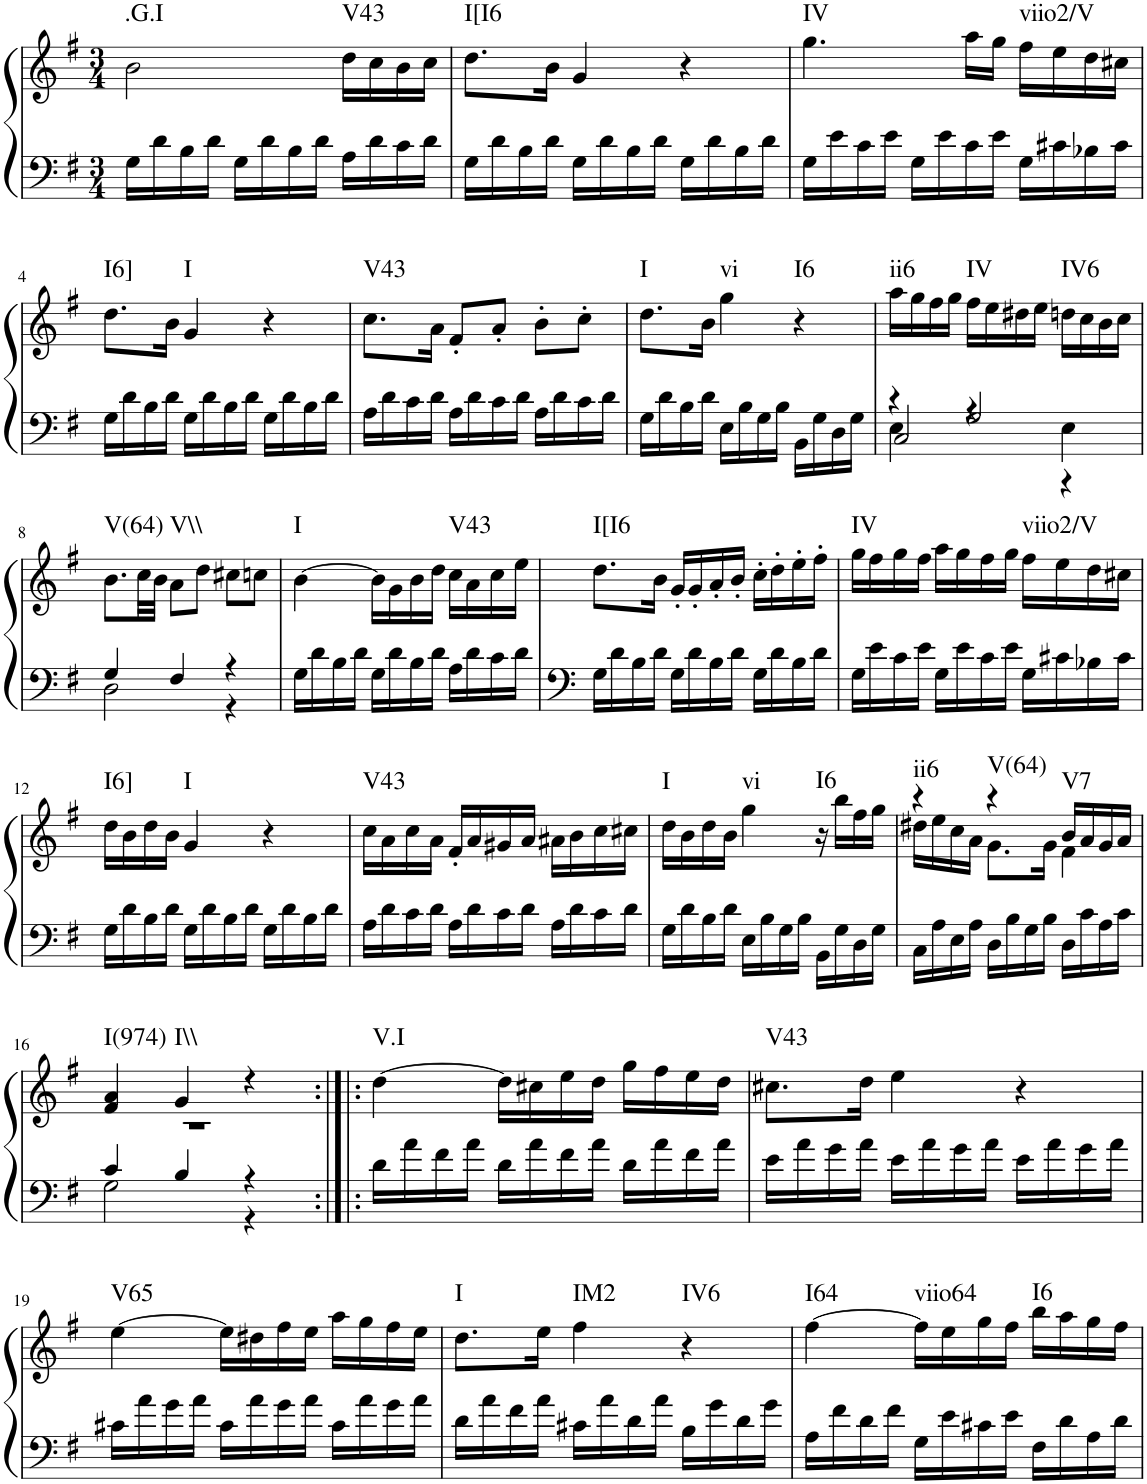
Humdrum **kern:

**kern	**kern	**harte
*part1	*part1	*part1
*staff2	*staff1	*
*I"Piano, Piano right	*	*
*I'Pno.	*	*
*clefF4	*clefG2	*
*k[f#]	*k[f#]	*
*M3/4	*M3/4	*
=1	=1	=1
!	!	!LO:H:kt=.G.I
16G\LL	2b\	N
16d\	.	.
16B\	.	.
16d\JJ	.	.
16G\LL	.	.
16d\	.	.
16B\	.	.
16d\JJ	.	.
!	!	!LO:H:kt=V43
16A\LL	16dd\LL	N
16d\	16cc\	.
16c\	16b\	.
16d\JJ	16cc\JJ	.
=2	=2	=2
!	!	!LO:H:kt=I[I6
16G\LL	8.dd\L	N
16d\	.	.
16B\	.	.
16d\JJ	16b\Jk	.
16G\LL	4g/	.
16d\	.	.
16B\	.	.
16d\JJ	.	.
16G\LL	4r	.
16d\	.	.
16B\	.	.
16d\JJ	.	.
=3	=3	=3
!	!	!LO:H:kt=IV
16G\LL	4.gg\	N
16e\	.	.
16c\	.	.
16e\JJ	.	.
16G\LL	.	.
16e\	.	.
16c\	16aa\LL	.
16e\JJ	16gg\JJ	.
!	!	!LO:H:kt=viio2/V
16G\LL	16ff#\LL	N
16c#X\	16ee\	.
16B-X\	16dd\	.
16c#\JJ	16cc#X\JJ	.
!!LO:LB:g=z
=4	=4	=4
!	!	!LO:H:kt=I6]
16G\LL	8.dd\L	N
16d\	.	.
16B\	.	.
16d\JJ	16b\Jk	.
!	!	!LO:H:kt=I
16G\LL	4g/	N
16d\	.	.
16B\	.	.
16d\JJ	.	.
16G\LL	4r	.
16d\	.	.
16B\	.	.
16d\JJ	.	.
=5	=5	=5
!	!	!LO:H:kt=V43
16A\LL	8.cc\L	N
16d\	.	.
16c\	.	.
16d\JJ	16a\Jk	.
16A\LL	8f#'/L	.
16d\	.	.
16c\	8a'/J	.
16d\JJ	.	.
16A\LL	8b'\L	.
16d\	.	.
16c\	8cc'\J	.
16d\JJ	.	.
=6	=6	=6
!	!	!LO:H:kt=I
16G\LL	8.dd\L	N
16d\	.	.
16B\	.	.
16d\JJ	16b\Jk	.
!	!	!LO:H:kt=vi
16E\LL	4gg\	N
16B\	.	.
16G\	.	.
16B\JJ	.	.
!	!	!LO:H:kt=I6
16BB\LL	4r	N
16G\	.	.
16D\	.	.
16G\JJ	.	.
=7	=7	=7
*^	*	*
*	*^	*	*
!	!	!	!	!LO:H:kt=ii6
4r	4E\	2C/	16aa\LL	N
.	.	.	16gg\	.
.	.	.	16ff#\	.
.	.	.	16gg\JJ	.
!	!	!	!	!LO:H:kt=IV
2G/	4r	.	16ff#\LL	N
.	.	.	16ee\	.
.	.	.	16dd#X\	.
.	.	.	16ee\JJ	.
!	!	!	!	!LO:H:kt=IV6
.	4E\	4r	16ddn\LL	N
.	.	.	16cc\	.
.	.	.	16b\	.
.	.	.	16cc\JJ	.
*	*v	*v	*	*
!!LO:LB:g=z
=8	=8	=8	=8
!	!	!	!LO:H:kt=V(64)
4G/	2D\	8.b\L	N
.	.	32cc\LL	.
.	.	32b\JJJ	.
!	!	!	!LO:H:kt=V\\
4F#/	.	8a\L	N
.	.	8dd\J	.
4r	4r	8cc#X\L	.
.	.	8ccn\J	.
*v	*v	*	*
=9	=9	=9
!	!	!LO:H:kt=I
16G\LL	[4b\	N
16d\	.	.
16B\	.	.
16d\JJ	.	.
16G\LL	16b\LL]	.
16d\	16g\	.
16B\	16b\	.
16d\JJ	16dd\JJ	.
!	!	!LO:H:kt=V43
16A\LL	16cc\LL	N
16d\	16a\	.
16c\	16cc\	.
16d\JJ	16ee\JJ	.
=10	=10	=10
!	!	!LO:H:kt=I[I6
16G\LL	8.dd\L	N
16d\	.	.
16B\	.	.
16d\JJ	16b\Jk	.
16G\LL	16g'/LL	.
16d\	16g'/	.
16B\	16a'/	.
16d\JJ	16b'/JJ	.
16G\LL	16cc'\LL	.
16d\	16dd'\	.
16B\	16ee'\	.
16d\JJ	16ff#'\JJ	.
=11	=11	=11
!	!	!LO:H:kt=IV
16G\LL	16gg\LL	N
16e\	16ff#\	.
16c\	16gg\	.
16e\JJ	16ff#\JJ	.
16G\LL	16aa\LL	.
16e\	16gg\	.
16c\	16ff#\	.
16e\JJ	16gg\JJ	.
!	!	!LO:H:kt=viio2/V
16G\LL	16ff#\LL	N
16c#X\	16ee\	.
16B-X\	16dd\	.
16c#\JJ	16cc#X\JJ	.
!!LO:LB:g=z
=12	=12	=12
!	!	!LO:H:kt=I6]
16G\LL	16dd\LL	N
16d\	16b\	.
16B\	16dd\	.
16d\JJ	16b\JJ	.
!	!	!LO:H:kt=I
16G\LL	4g/	N
16d\	.	.
16B\	.	.
16d\JJ	.	.
16G\LL	4r	.
16d\	.	.
16B\	.	.
16d\JJ	.	.
=13	=13	=13
!	!	!LO:H:kt=V43
16A\LL	16cc\LL	N
16d\	16a\	.
16c\	16cc\	.
16d\JJ	16a\JJ	.
16A\LL	16f#'/LL	.
16d\	16a/	.
16c\	16g#X/	.
16d\JJ	16a/JJ	.
16A\LL	16a#X\LL	.
16d\	16b\	.
16c\	16cc\	.
16d\JJ	16cc#X\JJ	.
=14	=14	=14
!	!	!LO:H:kt=I
16G\LL	16dd\LL	N
16d\	16b\	.
16B\	16dd\	.
16d\JJ	16b\JJ	.
!	!	!LO:H:kt=vi
16E\LL	4gg\	N
16B\	.	.
16G\	.	.
16B\JJ	.	.
!	!	!LO:H:kt=I6
16BB\LL	16r	N
16G\	16bb\LL	.
16D\	16ff#\	.
16G\JJ	16gg\JJ	.
=15	=15	=15
*	*^	*
!	!	!	!LO:H:kt=ii6
16C\LL	4r	16dd#X\LL	N
16A\	.	16ee\	.
16E\	.	16cc\	.
16A\JJ	.	16a\JJ	.
!	!	!	!LO:H:kt=V(64)
16D\LL	4r	8.g\L	N
16B\	.	.	.
16G\	.	.	.
16B\JJ	.	16g\Jk	.
!	!	!	!LO:H:kt=V7
16D\LL	16b/LL	4f#\	N
16c\	16a/	.	.
16A\	16g/	.	.
16c\JJ	16a/JJ	.	.
!!LO:LB:g=z	!!
=16	=16	=16	=16
*^	*	*	*
!	!	!	!	!LO:H:kt=I(974)
4c/	2G\	4f#/ 4a/	2.r	N
!	!	!	!	!LO:H:kt=I\\
4B/	.	4g/	.	N
4r	4r	4r	.	.
*	*	*v	*v	*
=17:|!|:	=17:|!|:	=17:|!|:	=17:|!|:
!	!	!	!LO:H:kt=V.I
*v	*v	*	*
16d\LL	[4dd\	N
16a\	.	.
16f#\	.	.
16a\JJ	.	.
16d\LL	16dd\LL]	.
16a\	16cc#X\	.
16f#\	16ee\	.
16a\JJ	16dd\JJ	.
16d\LL	16gg\LL	.
16a\	16ff#\	.
16f#\	16ee\	.
16a\JJ	16dd\JJ	.
=18	=18	=18
!	!	!LO:H:kt=V43
16e\LL	8.cc#X\L	N
16a\	.	.
16g\	.	.
16a\JJ	16dd\Jk	.
16e\LL	4ee\	.
16a\	.	.
16g\	.	.
16a\JJ	.	.
16e\LL	4r	.
16a\	.	.
16g\	.	.
16a\JJ	.	.
!!LO:LB:g=z
=19	=19	=19
!	!	!LO:H:kt=V65
16c#X\LL	[4ee\	N
16a\	.	.
16g\	.	.
16a\JJ	.	.
16c#\LL	16ee\LL]	.
16a\	16dd#X\	.
16g\	16ff#\	.
16a\JJ	16ee\JJ	.
16c#\LL	16aa\LL	.
16a\	16gg\	.
16g\	16ff#\	.
16a\JJ	16ee\JJ	.
=20	=20	=20
!	!	!LO:H:kt=I
16d\LL	8.dd\L	N
16a\	.	.
16f#\	.	.
16a\JJ	16ee\Jk	.
!	!	!LO:H:kt=IM2
16c#X\LL	4ff#\	N
16a\	.	.
16d\	.	.
16a\JJ	.	.
!	!	!LO:H:kt=IV6
16B\LL	4r	N
16g\	.	.
16d\	.	.
16g\JJ	.	.
=21	=21	=21
!	!	!LO:H:kt=I64
16A\LL	[4ff#\	N
16f#\	.	.
16d\	.	.
16f#\JJ	.	.
!	!	!LO:H:kt=viio64
16G\LL	16ff#\LL]	N
16e\	16ee\	.
16c#X\	16gg\	.
16e\JJ	16ff#\JJ	.
!	!	!LO:H:kt=I6
16F#\LL	16bb\LL	N
16d\	16aa\	.
16A\	16gg\	.
16d\JJ	16ff#\JJ	.
=	=	=
*-	*-	*-
